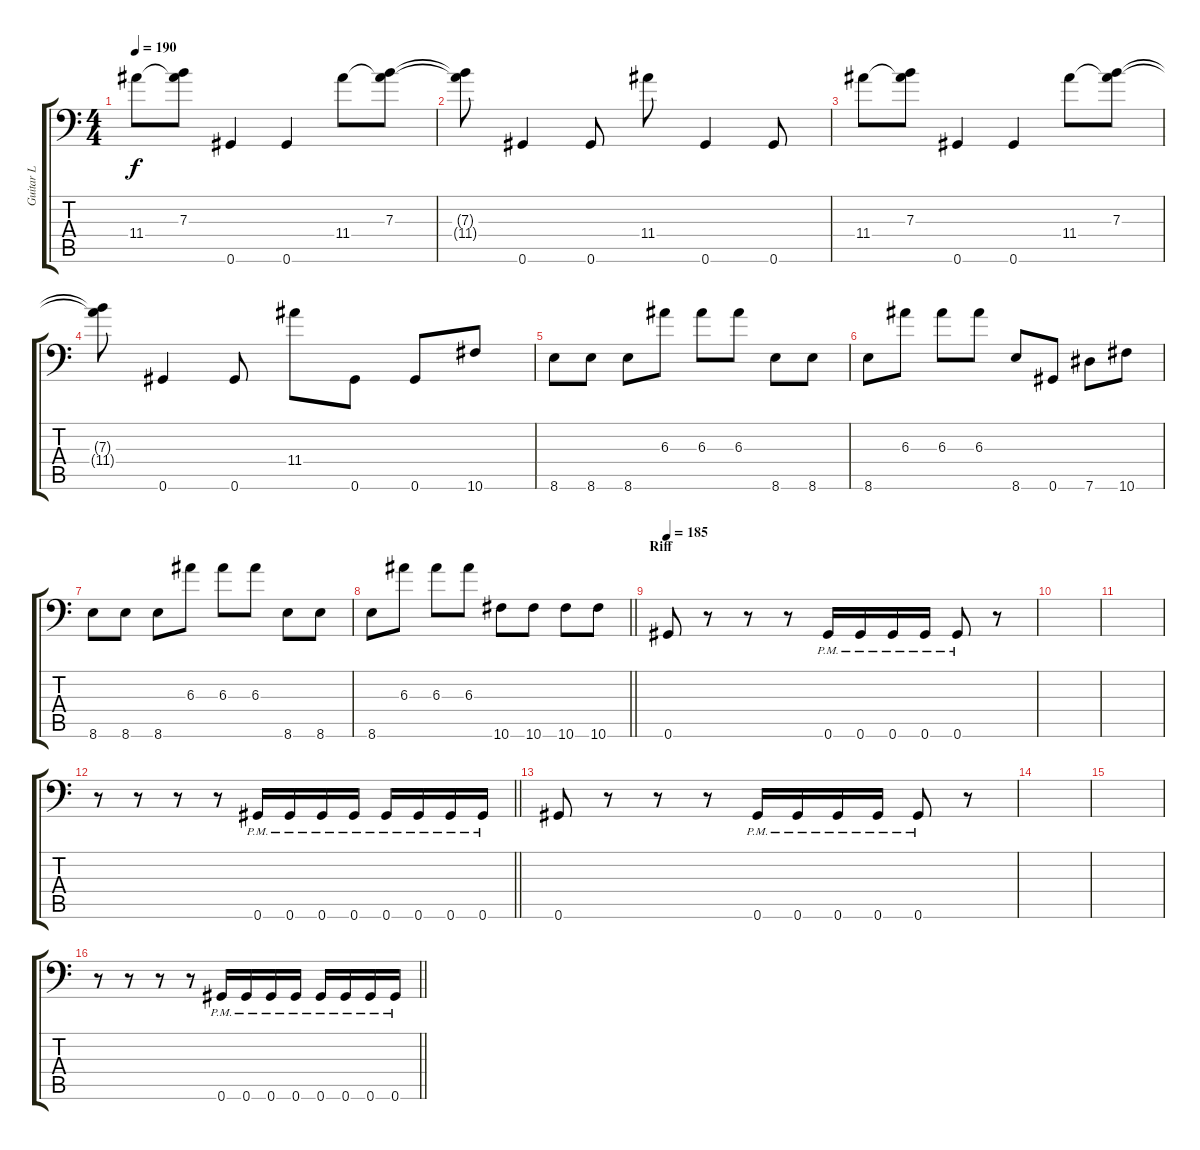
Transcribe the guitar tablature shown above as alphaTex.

\track ("Guitar L" "Guitar L") {instrument distortionguitar}
\staff {score tabs}
\tuning (Db4 Ab3 E3 B2 Gb2 Ab1) {hide}
\ts (4 4)
\tempo 190
\clef f4
\ks c
11.4.8{dy f} (7.3 11.4{t}).8 0.6.4 0.6.4 11.4.8 (7.3 11.4{t}).8 |
(7.3{t} 11.4{t}).8 0.6.4 0.6.8 11.4.8 0.6.4 0.6.8 |
11.4.8 (7.3 11.4{t}).8 0.6.4 0.6.4 11.4.8 (7.3 11.4{t}).8 |
(7.3{t} 11.4{t}).8 0.6.4 0.6.8 11.4.8 0.6.8 0.6.8 10.6.8 |
8.6.8 8.6.8 8.6.8 6.3.8 6.3.8 6.3.8 8.6.8 8.6.8 |
8.6.8 6.3.8 6.3.8 6.3.8 8.6.8 0.6.8 7.6.8 10.6.8 |
8.6.8 8.6.8 8.6.8 6.3.8 6.3.8 6.3.8 8.6.8 8.6.8 |
\barLineRight lightlight
8.6.8 6.3.8 6.3.8 6.3.8 10.6.8 10.6.8 10.6.8 10.6.8 |
\section ("" "Riff")
\tempo 185
0.6.8 r.8 r.8 r.8 0.6{pm}.16 0.6{pm}.16 0.6{pm}.16 0.6{pm}.16 0.6{pm}.8 r.8 |
|
|
\barLineRight lightlight
r.8 r.8 r.8 r.8 0.6{pm}.16 0.6{pm}.16 0.6{pm}.16 0.6{pm}.16 0.6{pm}.16 0.6{pm}.16 0.6{pm}.16 0.6{pm}.16 |
0.6.8 r.8 r.8 r.8 0.6{pm}.16 0.6{pm}.16 0.6{pm}.16 0.6{pm}.16 0.6{pm}.8 r.8 |
|
|
\barLineRight lightlight
r.8 r.8 r.8 r.8 0.6{pm}.16 0.6{pm}.16 0.6{pm}.16 0.6{pm}.16 0.6{pm}.16 0.6{pm}.16 0.6{pm}.16 0.6{pm}.16
